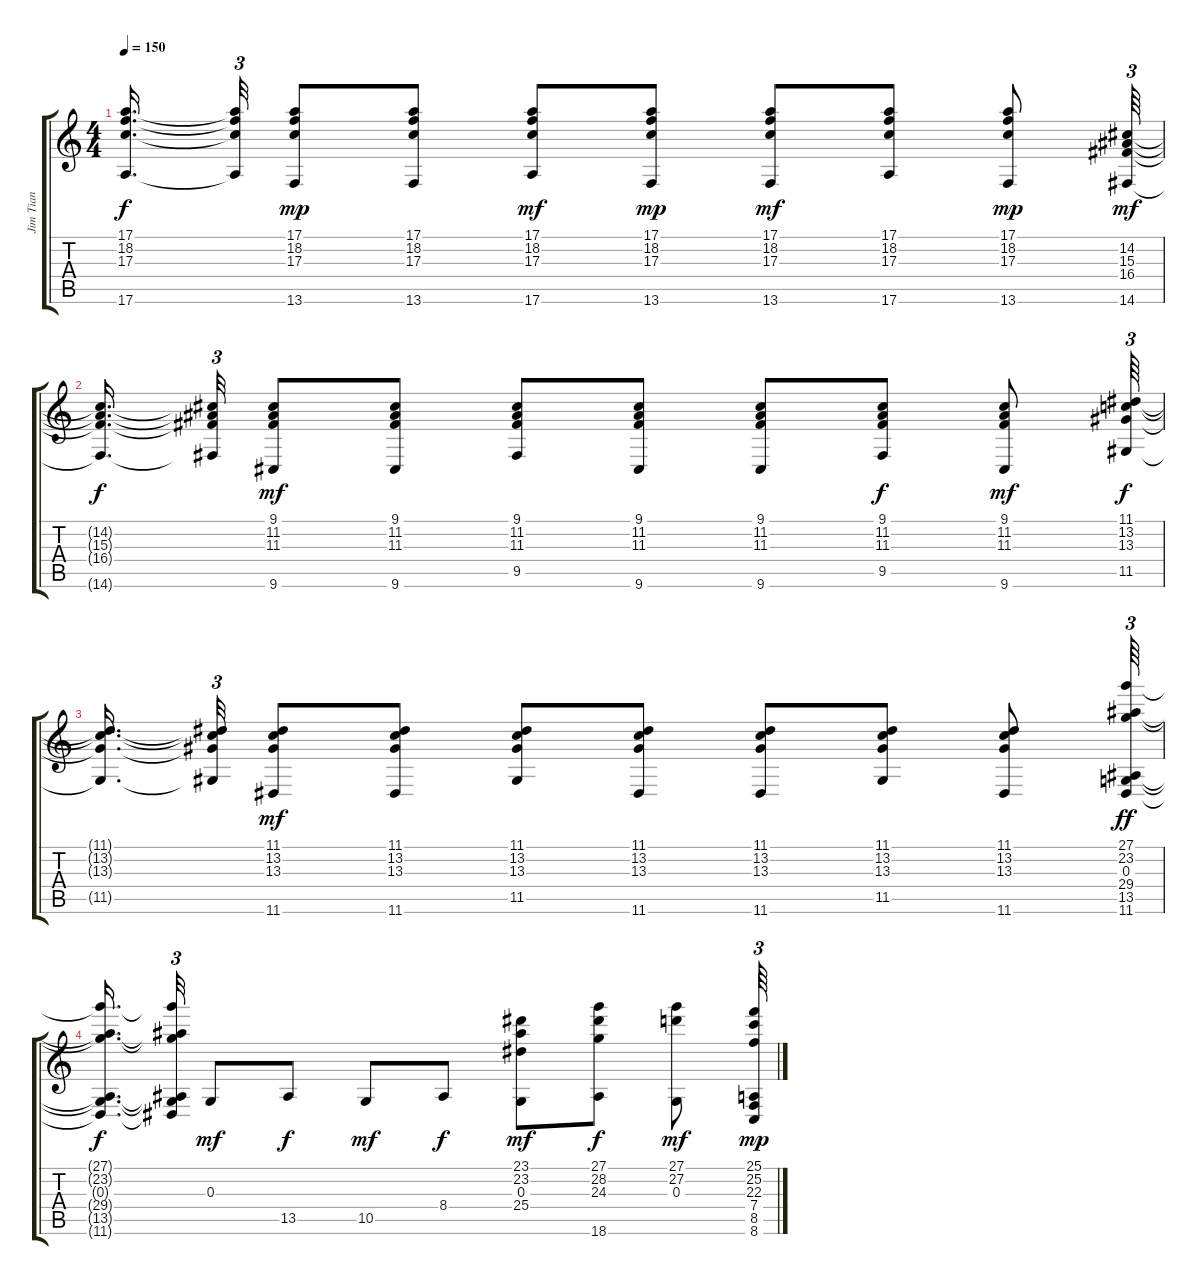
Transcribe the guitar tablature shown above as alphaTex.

\track ("Jim Tian  " "Jim Tian  ") {instrument acousticgrandpiano}
\staff {score tabs}
\tuning (E4 B3 G3 D3 A2 E2) {hide}
\ts (4 4)
\tempo 150
\clef g2
\ks c
(17.1{t} 18.2{t} 17.3{t} 17.6{t}).16{d dy f beam splitsecondary} (17.1{t} 18.2{t} 17.3{t} 17.6{t}).32{tu (3 2)} (17.1 18.2 17.3 13.6).8{dy mp} (17.1 18.2 17.3 13.6).8 (17.1 18.2 17.3 17.6).8{dy mf} (17.1 18.2 17.3 13.6).8{dy mp} (17.1 18.2 17.3 13.6).8{dy mf} (17.1 18.2 17.3 17.6).8 (17.1 18.2 17.3 13.6).8{dy mp} (14.2 15.3 16.4 14.6).64{tu (3 2) dy mf volume 11} |
(14.2{t} 15.3{t} 16.4{t} 14.6{t}).16{d dy f beam splitsecondary} (14.2{t} 15.3{t} 16.4{t} 14.6{t}).32{tu (3 2)} (9.1 11.2 11.3 9.6).8{dy mf} (9.1 11.2 11.3 9.6).8 (9.1 11.2 11.3 9.5).8 (9.1 11.2 11.3 9.6).8 (9.1 11.2 11.3 9.6).8 (9.1 11.2 11.3 9.5).8{dy f} (9.1 11.2 11.3 9.6).8{dy mf} (11.1 13.2 13.3 11.5).64{tu (3 2) dy f} |
(11.1{t} 13.2{t} 13.3{t} 11.5{t}).16{d beam splitsecondary} (11.1{t} 13.2{t} 13.3{t} 11.5{t}).32{tu (3 2)} (11.1 13.2 13.3 11.6).8{dy mf} (11.1 13.2 13.3 11.6).8 (11.1 13.2 13.3 11.5).8 (11.1 13.2 13.3 11.6).8 (11.1 13.2 13.3 11.6).8 (11.1 13.2 13.3 11.5).8 (11.1 13.2 13.3 11.6).8 (27.1 23.2 0.3 29.4 13.5 11.6).64{tu (3 2) dy ff volume 12} |
(27.1{t} 23.2{t} 0.3{t} 29.4{t} 13.5{t} 11.6{t}).16{d dy f beam splitsecondary} (27.1{t} 23.2{t} 0.3{t} 29.4{t} 13.5{t} 11.6{t}).32{tu (3 2)} 0.3.8{dy mf} 13.5.8{dy f} 10.5.8{dy mf} 8.4.8{dy f} (23.1 23.2 0.3 25.4).8{dy mf} (27.1 28.2 24.3 18.6).8{dy f} (27.1 27.2 0.3).8{dy mf} (25.1 25.2 22.3 7.4 8.5 8.6).64{tu (3 2) dy mp}
